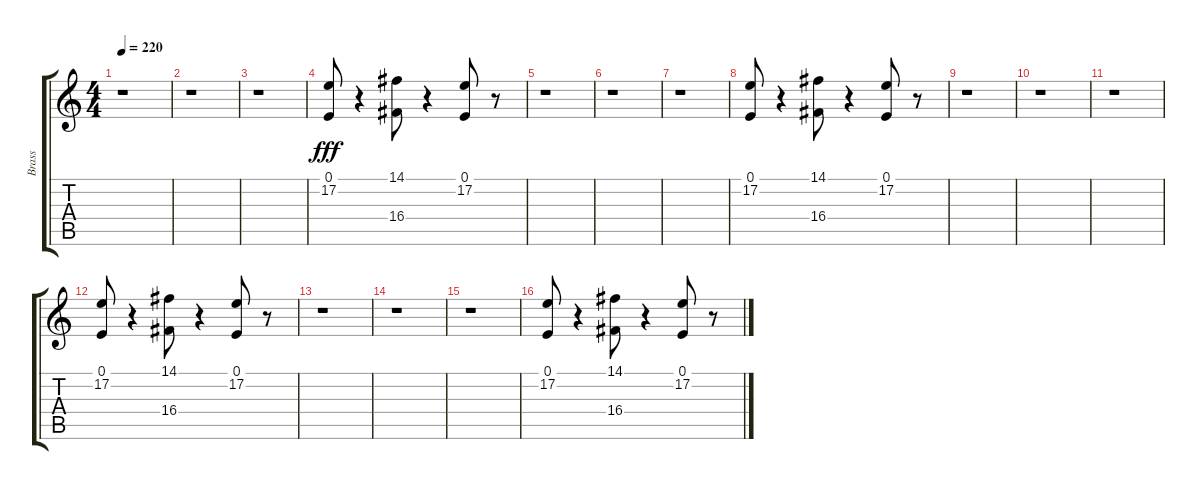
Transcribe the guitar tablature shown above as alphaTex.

\track ("Brass" "Brass") {instrument brasssection}
\staff {score tabs}
\tuning (E4 B3 G3 D3 A2 E2) {hide}
\ts (4 4)
\tempo 220
\clef g2
\ks c
r.1{dy fff} |
r.1 |
r.1 |
(0.1 17.2).8 r.4 (14.1 16.4).8 r.4 (0.1 17.2).8 r.8 |
r.1 |
r.1 |
r.1 |
(0.1 17.2).8 r.4 (14.1 16.4).8 r.4 (0.1 17.2).8 r.8 |
r.1 |
r.1 |
r.1 |
(0.1 17.2).8 r.4 (14.1 16.4).8 r.4 (0.1 17.2).8 r.8 |
r.1 |
r.1 |
r.1 |
(0.1 17.2).8 r.4 (14.1 16.4).8 r.4 (0.1 17.2).8 r.8
